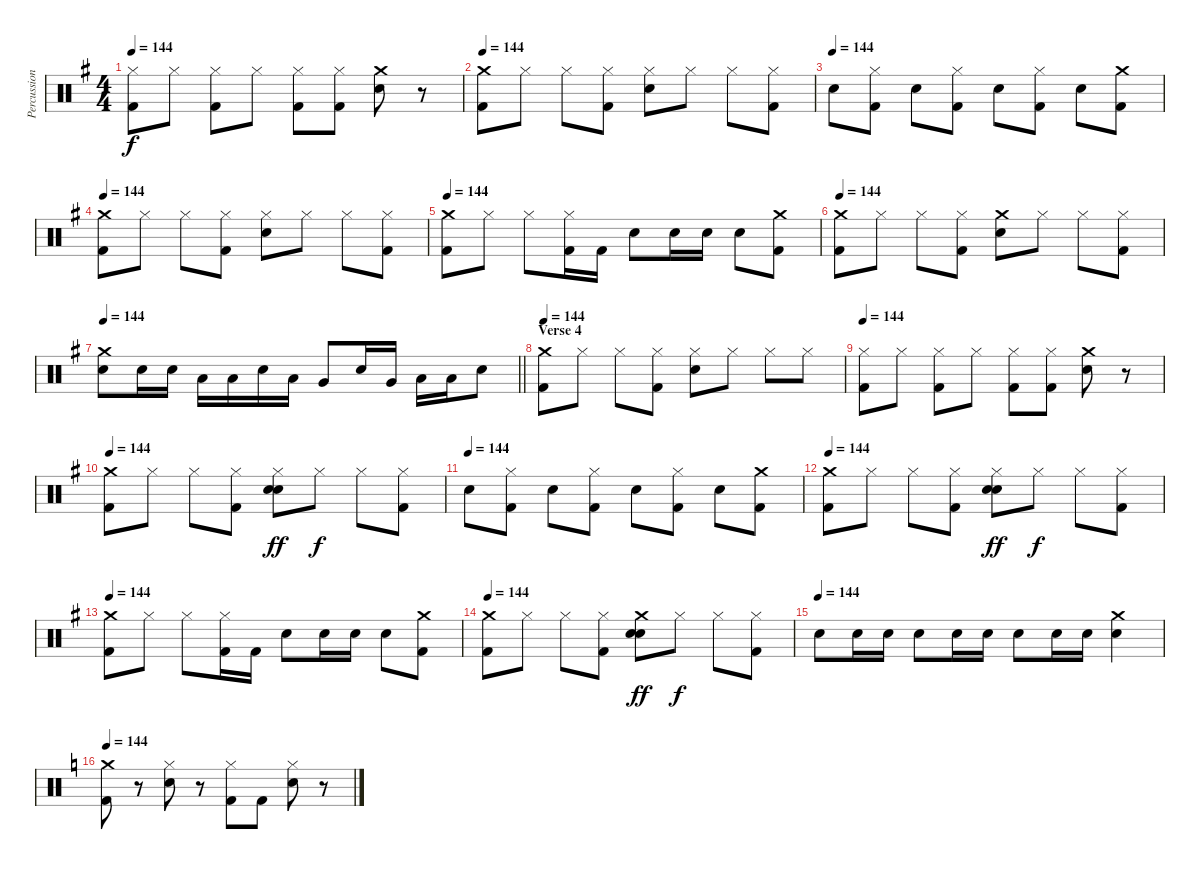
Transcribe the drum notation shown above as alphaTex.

\track ("Percussion" "Percussion") {instrument percussion}
\staff {score}
\articulation defaults
\ts (4 4)
\tempo 144
\clef neutral
\ks eminor
("Hi-Hat (closed)" "Kick (hit) 2").8{dy f} "Hi-Hat (closed)".8 ("Hi-Hat (closed)" "Kick (hit) 2").8 "Hi-Hat (closed)".8 ("Hi-Hat (closed)" "Kick (hit) 2").8 ("Hi-Hat (closed)" "Kick (hit) 2").8 ("Crash medium (hit)" "Snare (hit) 2").8 r.8 |
\tempo 144
("Crash medium (hit)" "Kick (hit) 2").8 "Hi-Hat (closed)".8 "Hi-Hat (closed)".8 ("Hi-Hat (closed)" "Kick (hit) 2").8 ("Hi-Hat (closed)" "Snare (hit) 2").8 "Hi-Hat (closed)".8 "Hi-Hat (closed)".8 ("Hi-Hat (closed)" "Kick (hit) 2").8 |
\tempo (144)
"Snare (hit) 2".8 ("Hi-Hat (closed)" "Kick (hit) 2").8 "Snare (hit) 2".8 ("Hi-Hat (closed)" "Kick (hit) 2").8 "Snare (hit) 2".8 ("Hi-Hat (closed)" "Kick (hit) 2").8 "Snare (hit) 2".8 ("Crash medium (hit)" "Kick (hit) 2").8 |
\tempo 144
("Crash medium (hit)" "Kick (hit) 2").8 "Hi-Hat (closed)".8 "Hi-Hat (closed)".8 ("Hi-Hat (closed)" "Kick (hit) 2").8 ("Hi-Hat (closed)" "Snare (hit) 2").8 "Hi-Hat (closed)".8 "Hi-Hat (closed)".8 ("Hi-Hat (closed)" "Kick (hit) 2").8 |
\tempo 144
("Crash medium (hit)" "Kick (hit) 2").8 "Hi-Hat (closed)".8 "Hi-Hat (closed)".8 ("Hi-Hat (closed)" "Kick (hit) 2").16 "Kick (hit) 2".16 "Snare (hit) 2".8 "Snare (hit) 2".16 "Snare (hit) 2".16 "Snare (hit) 2".8 ("Crash medium (hit)" "Kick (hit) 2").8 |
\tempo 144
("Crash medium (hit)" "Kick (hit) 2").8 "Hi-Hat (closed)".8 "Hi-Hat (closed)".8 ("Hi-Hat (closed)" "Kick (hit) 2").8 ("Crash medium (hit)" "Snare (hit) 2").8 "Hi-Hat (closed)".8 "Hi-Hat (closed)".8 ("Hi-Hat (closed)" "Kick (hit) 2").8 |
\tempo 144
\barLineRight lightlight
("Crash medium (hit)" "Snare (hit) 2").8 "Snare (hit) 2".16 "Snare (hit) 2".16 "Low Tom (hit)".16 "Low Tom (hit)".16 "Snare (hit) 2".16 "Low Tom (hit)".16 "Very Low Tom (hit)".8 "Snare (hit) 2".16 "Very Low Tom (hit)".16 "Low Floor Tom (hit)".16 "Low Floor Tom (hit)".16 "Snare (hit) 2".8 |
\section ("" "Verse 4")
\tempo 144
("Crash medium (hit)" "Kick (hit) 2").8 "Hi-Hat (closed)".8 "Hi-Hat (closed)".8 ("Hi-Hat (closed)" "Kick (hit) 2").8 ("Hi-Hat (closed)" "Snare (hit) 2").8 "Hi-Hat (closed)".8 "Hi-Hat (closed)".8 "Hi-Hat (closed)".8 |
\tempo 144
("Hi-Hat (closed)" "Kick (hit) 2").8 "Hi-Hat (closed)".8 ("Hi-Hat (closed)" "Kick (hit) 2").8 "Hi-Hat (closed)".8 ("Hi-Hat (closed)" "Kick (hit) 2").8 ("Hi-Hat (closed)" "Kick (hit) 2").8 ("Crash medium (hit)" "Snare (hit) 2").8 r.8 |
\tempo 144
("Crash medium (hit)" "Kick (hit) 2").8 "Hi-Hat (closed)".8 "Hi-Hat (closed)".8 ("Hi-Hat (closed)" "Kick (hit) 2").8 ("Snare (hit) 2" "Hi-Hat (closed)" "Snare (hit) 2").8{dy ff} "Hi-Hat (closed)".8{dy f} "Hi-Hat (closed)".8 ("Hi-Hat (closed)" "Kick (hit) 2").8 |
\tempo (144)
"Snare (hit) 2".8 ("Hi-Hat (closed)" "Kick (hit) 2").8 "Snare (hit) 2".8 ("Hi-Hat (closed)" "Kick (hit) 2").8 "Snare (hit) 2".8 ("Hi-Hat (closed)" "Kick (hit) 2").8 "Snare (hit) 2".8 ("Crash medium (hit)" "Kick (hit) 2").8 |
\tempo 144
("Crash medium (hit)" "Kick (hit) 2").8 "Hi-Hat (closed)".8 "Hi-Hat (closed)".8 ("Hi-Hat (closed)" "Kick (hit) 2").8 ("Snare (hit) 2" "Hi-Hat (closed)" "Snare (hit) 2").8{dy ff} "Hi-Hat (closed)".8{dy f} "Hi-Hat (closed)".8 ("Hi-Hat (closed)" "Kick (hit) 2").8 |
\tempo 144
("Crash medium (hit)" "Kick (hit) 2").8 "Hi-Hat (closed)".8 "Hi-Hat (closed)".8 ("Hi-Hat (closed)" "Kick (hit) 2").16 "Kick (hit) 2".16 "Snare (hit) 2".8 "Snare (hit) 2".16 "Snare (hit) 2".16 "Snare (hit) 2".8 ("Crash medium (hit)" "Kick (hit) 2").8 |
\tempo 144
("Crash medium (hit)" "Kick (hit) 2").8 "Hi-Hat (closed)".8 "Hi-Hat (closed)".8 ("Hi-Hat (closed)" "Kick (hit) 2").8 ("Snare (hit) 2" "Crash medium (hit)" "Snare (hit) 2").8{dy ff} "Hi-Hat (closed)".8{dy f} "Hi-Hat (closed)".8 ("Hi-Hat (closed)" "Kick (hit) 2").8 |
\tempo (144)
"Snare (hit) 2".8 "Snare (hit) 2".16 "Snare (hit) 2".16 "Snare (hit) 2".8 "Snare (hit) 2".16 "Snare (hit) 2".16 "Snare (hit) 2".8 "Snare (hit) 2".16 "Snare (hit) 2".16 ("Crash medium (hit)" "Snare (hit) 2").4 |
\tempo 144
\ks c
("Crash medium (hit)" "Kick (hit) 2").8 r.8 ("Hi-Hat (closed)" "Snare (hit) 2").8 r.8 ("Hi-Hat (closed)" "Kick (hit) 2").8 "Kick (hit) 2".8 ("Hi-Hat (closed)" "Snare (hit) 2").8 r.8
